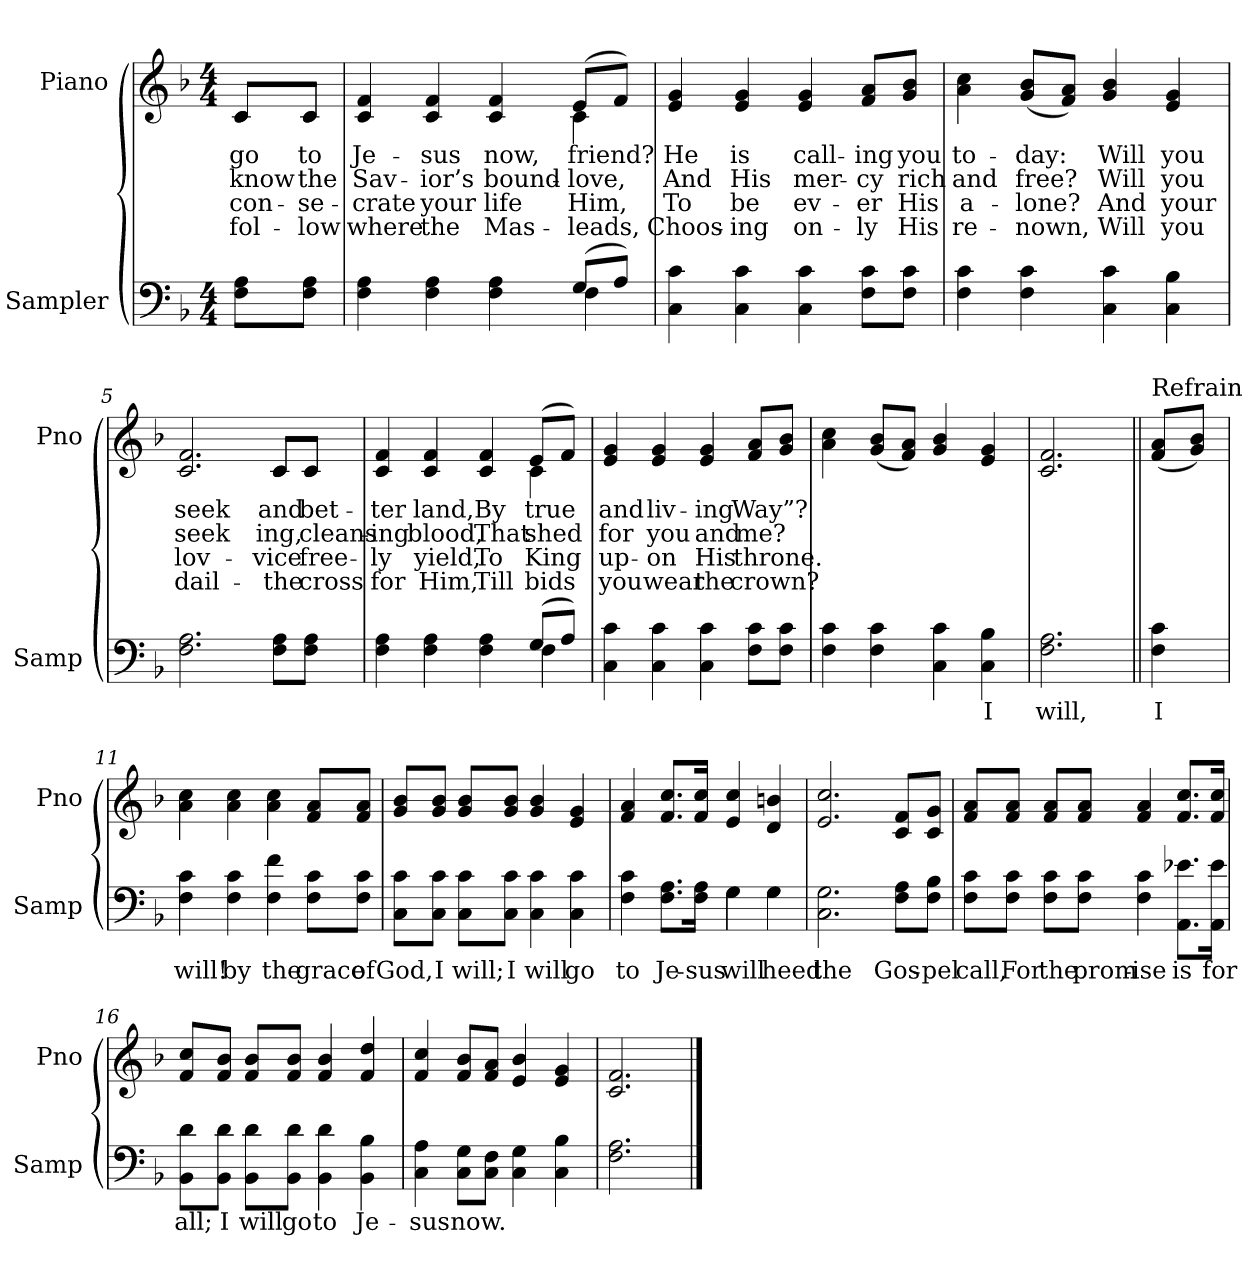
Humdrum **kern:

**kern	**text	**kern	**text	**text	**text	**text
*part2	*part2	*part1	*part1	*part1	*part1	*part1
*staff2	*staff2	*staff1	*staff1	*staff1	*staff1	*staff1
*I"Sampler	*	*I"Piano	*	*	*	*
*I'Samp	*	*I'Pno	*	*	*	*
*clefF4	*	*clefG2	*	*	*	*
*k[b-]	*	*k[b-]	*	*	*	*
*F:	*	*F:	*	*	*	*
*M4/4	*	*M4/4	*	*	*	*
=1	=1	=1	=1	=1	=1	=1
*	*	*^	*	*	*	*
8F\ 8A\L	.	8c/L	8c/L	go	know	con-	fol-
8F\ 8A\J	.	8c/J	8c/J	to	the	-se-	-low
=2	=2	=2	=2	=2	=2	=2	=2
*^	*	*	*	*	*	*	*
4F 4A	2.ryy	.	4c 4f	2.ryy	Je-	Sav-	-crate	where
4F 4A	.	.	4c 4f	.	-sus	-ior’s	your	the
4F 4A	.	.	4c 4f	.	now,	bound-	life	Mas-
(8G/L	4F	.	(8e/L	4c	friend?	love,	Him,	leads,
8A/J)	.	.	8f/J)	.	.	.	.	.
*v	*v	*	*	*	*	*	*	*
*	*	*v	*v	*	*	*	*
=3	=3	=3	=3	=3	=3	=3
4C 4c	.	4e 4g	He	And	To	Choos-
4C 4c	.	4e 4g	is	His	be	-ing
4C 4c	.	4e 4g	call-	mer-	ev-	on-
8F\ 8c\L	.	8f/ 8a/L	-ing	-cy	-er	-ly
8F\ 8c\J	.	8g/ 8b-/J	you	rich	His	His
=4	=4	=4	=4	=4	=4	=4
4F 4c	.	4a 4cc	to-	and	a-	re-
4F 4c	.	(8g/ 8b-/L	-day:	free?	-lone?	-nown,
.	.	8f/ 8a/J)	.	.	.	.
4C 4c	.	4g 4b-	Will	Will	And	Will
4C 4B-	.	4e 4g	you	you	your	you
=5	=5	=5	=5	=5	=5	=5
*	*	*^	*	*	*	*
2.F 2.A	.	2.c 2.f	2.ryy	seek	seek	lov-	dail-
8F\ 8A\L	.	8c/L	8c/L	and	-ing,	-vice	the
8F\ 8A\J	.	8c/J	8c/J	bet-	cleans-	free-	cross
=6	=6	=6	=6	=6	=6	=6	=6
*^	*	*	*	*	*	*	*
4F 4A	2.ryy	.	4c 4f	2.ryy	-ter	-ing	-ly	for
4F 4A	.	.	4c 4f	.	land,	blood,	yield,	Him,
4F 4A	.	.	4c 4f	.	By	That	To	Till
(8G/L	4F	.	(8e/L	4c	true	shed	King	bids
8A/J)	.	.	8f/J)	.	.	.	.	.
*v	*v	*	*	*	*	*	*	*
*	*	*v	*v	*	*	*	*
=7	=7	=7	=7	=7	=7	=7
4C 4c	.	4e 4g	and	for	up-	you
4C 4c	.	4e 4g	liv-	you	-on	wear
4C 4c	.	4e 4g	-ing	and	His	the
8F\ 8c\L	.	8f/ 8a/L	Way”?	me?	throne.	crown?
8F\ 8c\J	.	8g/ 8b-/J	.	.	.	.
=8	=8	=8	=8	=8	=8	=8
4F 4c	.	4a 4cc	.	.	.	.
4F 4c	.	(8g/ 8b-/L	.	.	.	.
.	.	8f/ 8a/J)	.	.	.	.
4C 4c	.	4g 4b-	.	.	.	.
4C 4B-	I	4e 4g	.	.	.	.
=9	=9	=9	=9	=9	=9	=9
2.F 2.A	will,	2.c 2.f	.	.	.	.
=10||	=10||	=10||	=10||	=10||	=10||	=10||
!	!	!LO:TX:t=Refrain	!	!	!	!
4F 4c	I	(8f/ 8a/L	.	.	.	.
.	.	8g/ 8b-/J)	.	.	.	.
=11	=11	=11	=11	=11	=11	=11
4F 4c	will!	4a 4cc	.	.	.	.
4F 4c	by	4a 4cc	.	.	.	.
4F 4f	the	4a 4cc	.	.	.	.
8F\ 8c\L	grace	8f/ 8a/L	.	.	.	.
8F\ 8c\J	of	8f/ 8a/J	.	.	.	.
=12	=12	=12	=12	=12	=12	=12
8C\ 8c\L	God,	8g/ 8b-/L	.	.	.	.
8C\ 8c\J	I	8g/ 8b-/J	.	.	.	.
8C\ 8c\L	will;	8g/ 8b-/L	.	.	.	.
8C\ 8c\J	I	8g/ 8b-/J	.	.	.	.
4C 4c	will	4g 4b-	.	.	.	.
4C 4c	go	4e 4g	.	.	.	.
=13	=13	=13	=13	=13	=13	=13
*^	*	*	*	*	*	*
4F 4c	2ryy	to	4f 4a	.	.	.	.
8.F\ 8.A\L	.	Je-	8.f/ 8.cc/L	.	.	.	.
16F\ 16A\Jk	.	-sus	16f/ 16cc/Jk	.	.	.	.
4G\	4G	will	4e 4cc	.	.	.	.
4G\	4G	heed	4d 4bn	.	.	.	.
*v	*v	*	*	*	*	*	*
=14	=14	=14	=14	=14	=14	=14
2.C 2.G	the	2.e 2.cc	.	.	.	.
8F\ 8A\L	Gos-	8c/ 8f/L	.	.	.	.
8F\ 8B-\J	-pel	8c/ 8g/J	.	.	.	.
=15	=15	=15	=15	=15	=15	=15
8F\ 8c\L	call,	8f/ 8a/L	.	.	.	.
8F\ 8c\J	For	8f/ 8a/J	.	.	.	.
8F\ 8c\L	the	8f/ 8a/L	.	.	.	.
8F\ 8c\J	prom-	8f/ 8a/J	.	.	.	.
4F 4c	-ise	4f 4a	.	.	.	.
8.AA\ 8.e-X\L	is	8.f/ 8.cc/L	.	.	.	.
16AA\ 16e-\Jk	for	16f/ 16cc/Jk	.	.	.	.
=16	=16	=16	=16	=16	=16	=16
8BB-\ 8d\L	all;	8f/ 8cc/L	.	.	.	.
8BB-\ 8d\J	I	8f/ 8b-/J	.	.	.	.
8BB-\ 8d\L	will	8f/ 8b-/L	.	.	.	.
8BB-\ 8d\J	go	8f/ 8b-/J	.	.	.	.
4BB- 4d	to	4f 4b-	.	.	.	.
4BB- 4B-	Je-	4f 4dd	.	.	.	.
=17	=17	=17	=17	=17	=17	=17
4C 4A	-sus	4f 4cc	.	.	.	.
8C\ 8G\L	now.	8f/ 8b-/L	.	.	.	.
8C\ 8F\J	.	8f/ 8a/J	.	.	.	.
4C 4G	.	4e 4b-	.	.	.	.
4C 4B-	.	4e 4g	.	.	.	.
=18	=18	=18	=18	=18	=18	=18
2.F 2.A	.	2.c 2.f	.	.	.	.
==	==	==	==	==	==	==
*-	*-	*-	*-	*-	*-	*-
